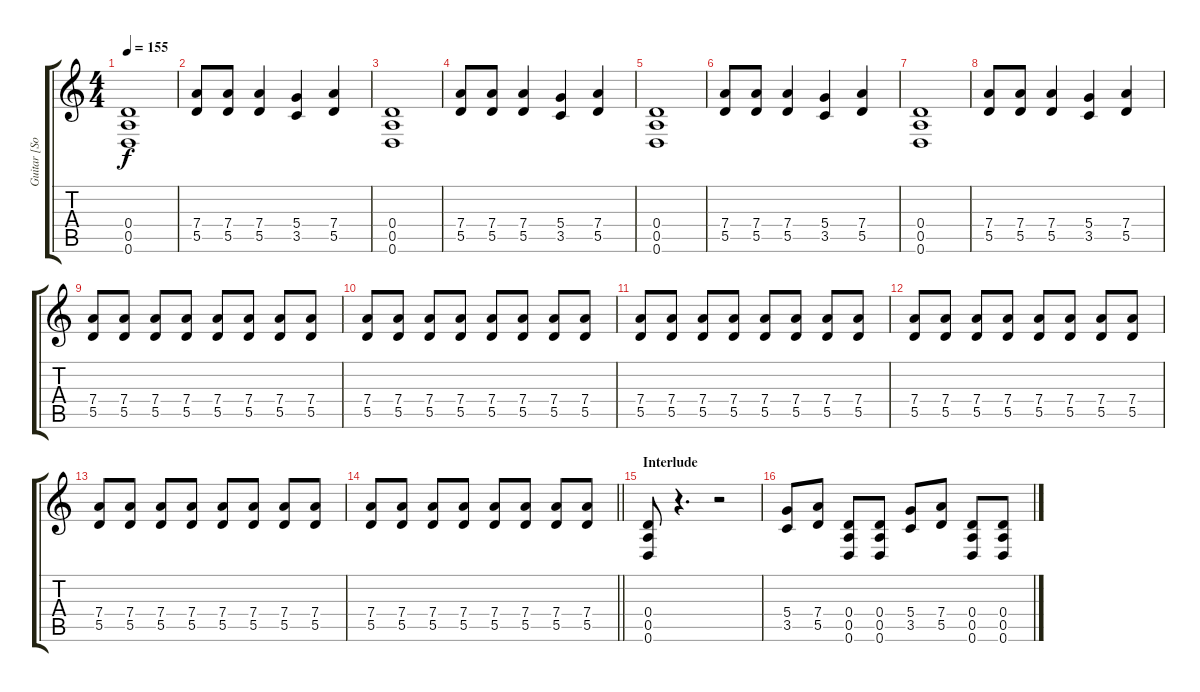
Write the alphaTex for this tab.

\track ("Guitar [Sonny Mayo]" "Guitar [So") {instrument distortionguitar}
\staff {score tabs}
\tuning (E4 B3 G3 D3 A2 D2) {hide}
\ts (4 4)
\tempo 155
\clef g2
\ks c
(0.4 0.5 0.6).1{dy f} |
(7.4 5.5).8 (7.4 5.5).8 (7.4 5.5).4 (5.4 3.5).4 (7.4 5.5).4 |
(0.4 0.5 0.6).1 |
(7.4 5.5).8 (7.4 5.5).8 (7.4 5.5).4 (5.4 3.5).4 (7.4 5.5).4 |
(0.4 0.5 0.6).1 |
(7.4 5.5).8 (7.4 5.5).8 (7.4 5.5).4 (5.4 3.5).4 (7.4 5.5).4 |
(0.4 0.5 0.6).1 |
(7.4 5.5).8 (7.4 5.5).8 (7.4 5.5).4 (5.4 3.5).4 (7.4 5.5).4 |
(7.4 5.5).8 (7.4 5.5).8 (7.4 5.5).8 (7.4 5.5).8 (7.4 5.5).8 (7.4 5.5).8 (7.4 5.5).8 (7.4 5.5).8 |
(7.4 5.5).8 (7.4 5.5).8 (7.4 5.5).8 (7.4 5.5).8 (7.4 5.5).8 (7.4 5.5).8 (7.4 5.5).8 (7.4 5.5).8 |
(7.4 5.5).8 (7.4 5.5).8 (7.4 5.5).8 (7.4 5.5).8 (7.4 5.5).8 (7.4 5.5).8 (7.4 5.5).8 (7.4 5.5).8 |
(7.4 5.5).8 (7.4 5.5).8 (7.4 5.5).8 (7.4 5.5).8 (7.4 5.5).8 (7.4 5.5).8 (7.4 5.5).8 (7.4 5.5).8 |
(7.4 5.5).8 (7.4 5.5).8 (7.4 5.5).8 (7.4 5.5).8 (7.4 5.5).8 (7.4 5.5).8 (7.4 5.5).8 (7.4 5.5).8 |
\barLineRight lightlight
(7.4 5.5).8 (7.4 5.5).8 (7.4 5.5).8 (7.4 5.5).8 (7.4 5.5).8 (7.4 5.5).8 (7.4 5.5).8 (7.4 5.5).8 |
\section ("" "Interlude")
(0.4 0.5 0.6).8 r.4{d} r.2 |
(5.4 3.5).8 (7.4 5.5).8 (0.4 0.5 0.6).8 (0.4 0.5 0.6).8 (5.4 3.5).8 (7.4 5.5).8 (0.4 0.5 0.6).8 (0.4 0.5 0.6).8
